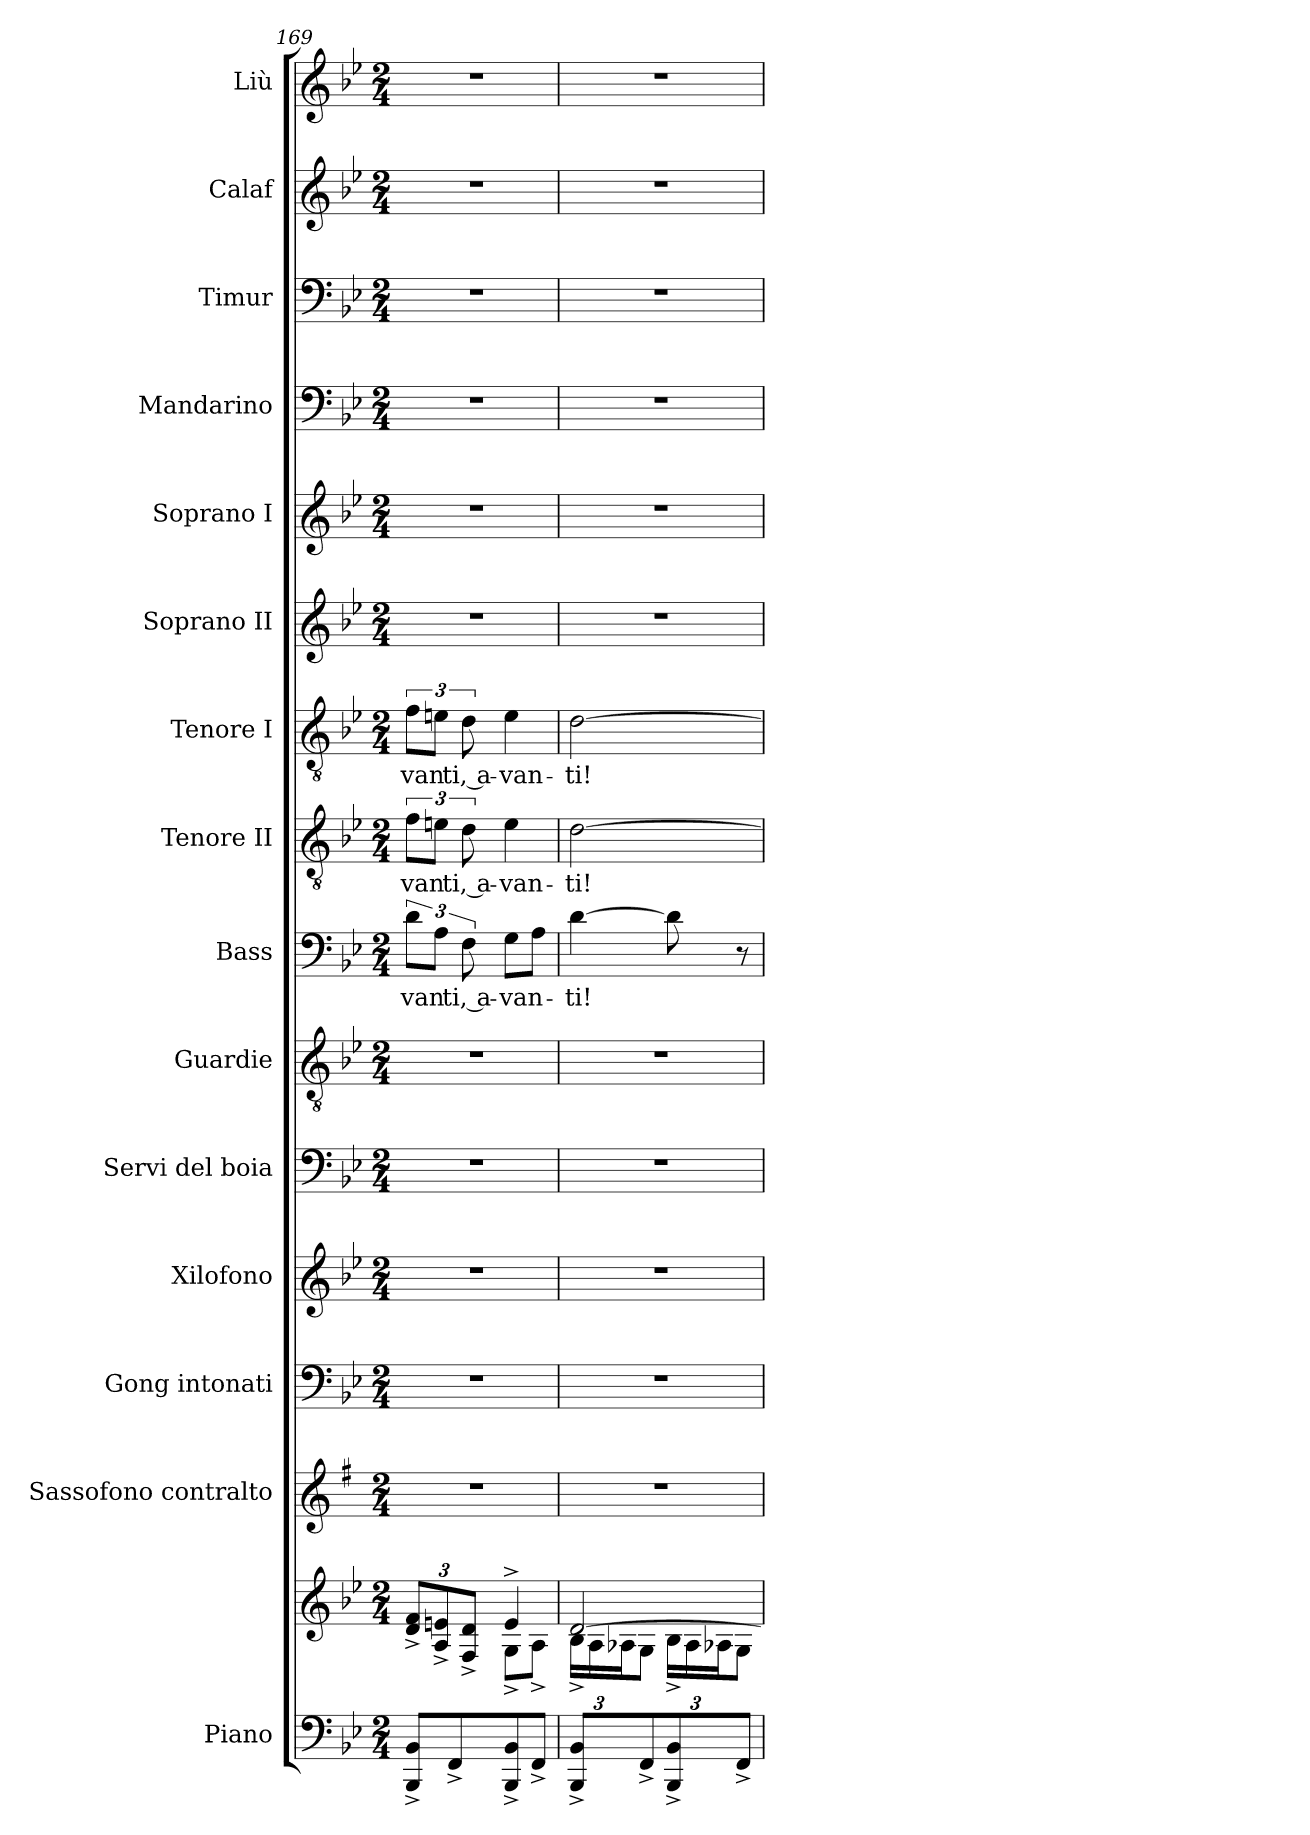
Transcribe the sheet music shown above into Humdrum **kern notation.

**kern	**kern	**kern	**kern	**kern	**kern	**kern	**kern	**text	**kern	**text	**kern	**text	**kern	**kern	**kern	**kern	**kern	**kern
*part15	*part15	*part14	*part13	*part12	*part11	*part10	*part9	*part9	*part8	*part8	*part7	*part7	*part6	*part5	*part4	*part3	*part2	*part1
*staff16	*staff15	*staff14	*staff13	*staff12	*staff11	*staff10	*staff9	*staff9	*staff8	*staff8	*staff7	*staff7	*staff6	*staff5	*staff4	*staff3	*staff2	*staff1
*I"Piano	*	*I"Sassofono contralto	*I"Gong intonati	*I"Xilofono	*I"Servi del boia	*I"Guardie	*I"Bass	*	*I"Tenore II	*	*I"Tenore I	*	*I"Soprano II	*I"Soprano I	*I"Mandarino	*I"Timur	*I"Calaf	*I"Liù
*I'Pno.	*	*	*I'Gong int.	*I'Xil.	*I'Ser.B.	*I'G.	*I'B.	*	*I'T. II	*	*I'T. I	*	*I'S. II	*I'S. I	*I'M.	*I'T.	*I'C.	*I'L.
!!LO:PB:g=z
*clefF4	*clefG2	*clefG2	*clefF4	*clefG2	*clefF4	*clefGv2	*clefF4	*	*clefGv2	*	*clefGv2	*	*clefG2	*clefG2	*clefF4	*clefF4	*clefG2	*clefG2
*	*	*ITrd5c9	*	*ITrd-7c-12	*	*	*	*	*	*	*	*	*	*	*	*	*	*
*k[b-e-]	*k[b-e-]	*k[b-e-]	*k[b-e-]	*k[b-e-]	*k[b-e-]	*k[b-e-]	*k[b-e-]	*	*k[b-e-]	*	*k[b-e-]	*	*k[b-e-]	*k[b-e-]	*k[b-e-]	*k[b-e-]	*k[b-e-]	*k[b-e-]
*M2/4	*M2/4	*M2/4	*M2/4	*M2/4	*M2/4	*M2/4	*M2/4	*	*M2/4	*	*M2/4	*	*M2/4	*M2/4	*M2/4	*M2/4	*M2/4	*M2/4
*	*Xbrackettup	*	*	*	*	*	*	*	*	*	*	*	*	*	*	*	*	*
=169	=169	=169	=169	=169	=169	=169	=169	=169	=169	=169	=169	=169	=169	=169	=169	=169	=169	=169
*	*^	*	*	*	*	*	*	*	*	*	*	*	*	*	*	*	*	*
!	!	!	!	!	!	!	!	!	!LO:LY:b	!	!LO:LY:b	!	!LO:LY:b	!	!	!	!	!	!
8BBB-/^ 8BB-/^L	12d/^ 12f/^L	4ryy	2r	2r	2r	2r	2r	12d\L	-van	12f\L	-van	12f\L	-van	2r	2r	2r	2r	2r	2r
.	12A/^ 12en/^	.	.	.	.	.	.	12A\J	.	12en\J	.	12en\J	.	.	.	.	.	.	.
8FF^/	.	.	.	.	.	.	.	.	.	.	.	.	.	.	.	.	.	.	.
!	!	!	!	!	!	!	!	!	!LO:LY:b	!	!LO:LY:b	!	!LO:LY:b	!	!	!	!	!	!
.	12F/^ 12d/^J	.	.	.	.	.	.	12F\	ti, a-	12d\	ti, a-	12d\	ti, a-	.	.	.	.	.	.
!	!	!	!	!	!	!	!	!	!LO:LY:b	!	!LO:LY:b	!	!LO:LY:b	!	!	!	!	!	!
8BBB-/^ 8BB-/^	4e^/	8G^\L	.	.	.	.	.	8G\L	-van-	4e\	-van-	4e\	-van-	.	.	.	.	.	.
8FF^/J	.	8A^\J	.	.	.	.	.	8A\J	.	.	.	.	.	.	.	.	.	.	.
=170	=170	=170	=170	=170	=170	=170	=170	=170	=170	=170	=170	=170	=170	=170	=170	=170	=170	=170	=170
!	!	!	!	!	!	!	!	!	!LO:LY:b	!	!LO:LY:b	!	!LO:LY:b	!	!	!	!	!	!
8BBB-/^ 8BB-/^L	[2d/	24B-^\LL	2r	2r	2r	2r	2r	[4d\	-ti!	[2d\	-ti!	[2d\	-ti!	2r	2r	2r	2r	2r	2r
.	.	24A\	.	.	.	.	.	.	.	.	.	.	.	.	.	.	.	.	.
.	.	24A-X\J	.	.	.	.	.	.	.	.	.	.	.	.	.	.	.	.	.
8FF^/	.	8G\J	.	.	.	.	.	.	.	.	.	.	.	.	.	.	.	.	.
8BBB-/^ 8BB-/^	.	24B-^\LL	.	.	.	.	.	8d\]	.	.	.	.	.	.	.	.	.	.	.
.	.	24A-\	.	.	.	.	.	.	.	.	.	.	.	.	.	.	.	.	.
.	.	24A-X\J	.	.	.	.	.	.	.	.	.	.	.	.	.	.	.	.	.
8FF^/J	.	8G\J	.	.	.	.	.	8r	.	.	.	.	.	.	.	.	.	.	.
*	*v	*v	*	*	*	*	*	*	*	*	*	*	*	*	*	*	*	*	*
=	=	=	=	=	=	=	=	=	=	=	=	=	=	=	=	=	=	=
*-	*-	*-	*-	*-	*-	*-	*-	*-	*-	*-	*-	*-	*-	*-	*-	*-	*-	*-
